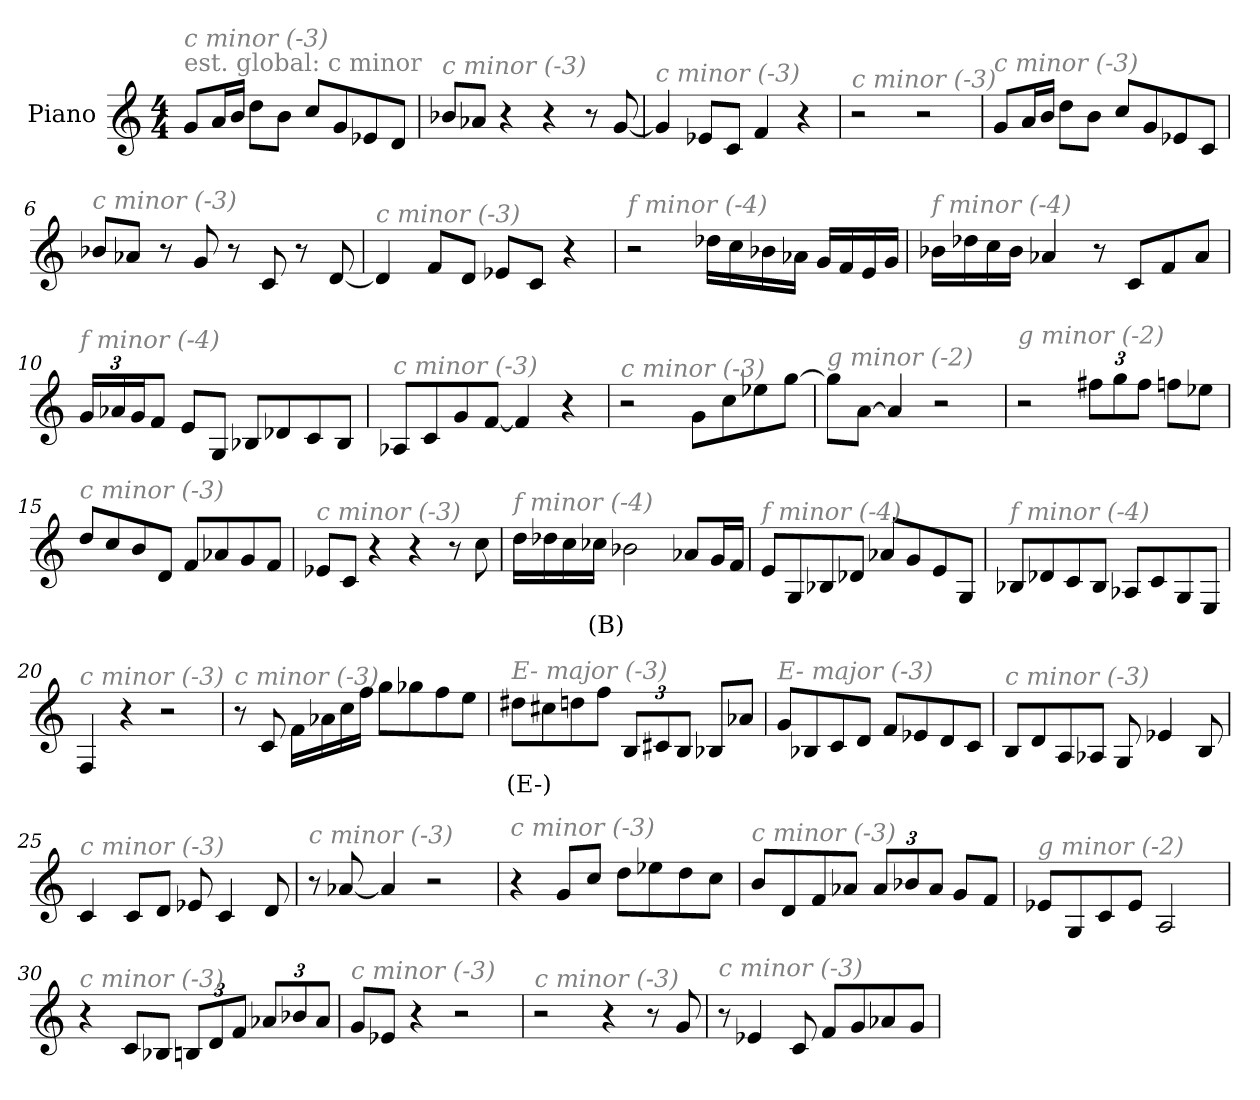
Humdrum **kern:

**kern	**text
*part1	*part1
*staff1	*staff1
*I"Piano	*
*I'Pno	*
*clefG2	*
*k[]	*
*M4/4	*
*MM224	*
=1	=1
!LO:TX:a:color=#808080:t=est. global&colon; c minor	!
!LO:TX:i:color=#808080:t=c minor (-3)	!
8g/L	.
16a/L	.
16b/JJ	.
8dd\L	.
8b\J	.
8cc/L	.
8g/	.
8e-X/	.
8d/J	.
=2	=2
!LO:TX:i:color=#808080:t=c minor (-3)	!
8b-X/L	.
8a-X/J	.
4r	.
4r	.
8r	.
[8g/	.
=3	=3
!LO:TX:i:color=#808080:t=c minor (-3)	!
4g/]	.
8e-X/L	.
8c/J	.
4f/	.
4r	.
=4	=4
!LO:TX:i:color=#808080:t=c minor (-3)	!
2r	.
2r	.
!!LO:LB:g=z
=5	=5
!LO:TX:i:color=#808080:t=c minor (-3)	!
8g/L	.
16a/L	.
16b/JJ	.
8dd\L	.
8b\J	.
8cc/L	.
8g/	.
8e-X/	.
8c/J	.
=6	=6
!LO:TX:i:color=#808080:t=c minor (-3)	!
8b-X/L	.
8a-X/J	.
8r	.
8g/	.
8r	.
8c/	.
8r	.
[8d/	.
=7	=7
!LO:TX:i:color=#808080:t=c minor (-3)	!
4d/]	.
8f/L	.
8d/J	.
8e-X/L	.
8c/J	.
4r	.
=8	=8
!LO:TX:i:color=#808080:t=f minor (-4)	!
2r	.
16dd-X\LL	.
16cc\	.
16b-X\	.
16a-X\JJ	.
16g/LL	.
16f/	.
16e/	.
16g/JJ	.
!!LO:LB:g=z
=9	=9
!LO:TX:i:color=#808080:t=f minor (-4)	!
16b-X\LL	.
16dd-X\	.
16cc\	.
16b-\JJ	.
4a-X/	.
8r	.
8c/L	.
8f/	.
8a-/J	.
=10	=10
*Xbrackettup	*
!LO:TX:i:color=#808080:t=f minor (-4)	!
24g/LL	.
24a-X/	.
24g/J	.
8f/J	.
8e/L	.
8G/J	.
8B-X/L	.
8d-X/	.
8c/	.
8B-/J	.
=11	=11
!LO:TX:i:color=#808080:t=c minor (-3)	!
8A-X/L	.
8c/	.
8g/	.
[8f/J	.
4f/]	.
4r	.
=12	=12
!LO:TX:i:color=#808080:t=c minor (-3)	!
2r	.
8g\L	.
8cc\	.
8ee-X\	.
[8gg\J	.
!!LO:LB:g=z
=13	=13
!LO:TX:i:color=#808080:t=g minor (-2)	!
8gg\L]	.
[8a\J	.
4a/]	.
2r	.
=14	=14
!LO:TX:i:color=#808080:t=g minor (-2)	!
2r	.
12ff#X\L	.
12gg\	.
12ff#\J	.
8ffn\L	.
8ee-X\J	.
=15	=15
!LO:TX:i:color=#808080:t=c minor (-3)	!
8dd/L	.
8cc/	.
8b/	.
8d/J	.
8f/L	.
8a-X/	.
8g/	.
8f/J	.
=16	=16
!LO:TX:i:color=#808080:t=c minor (-3)	!
8e-X/L	.
8c/J	.
4r	.
4r	.
8r	.
8cc\	.
!!LO:LB:g=z
=17	=17
!LO:TX:i:color=#808080:t=f minor (-4)	!
16dd\LL	.
16dd-X\	.
16cc\	.
16cc-Xi\JJ	(B)
2b-X\	.
8a-X/L	.
16g/L	.
16f/JJ	.
=18	=18
!LO:TX:i:color=#808080:t=f minor (-4)	!
8e/L	.
8G/	.
8B-X/	.
8d-X/J	.
8a-X/L	.
8g/	.
8e/	.
8G/J	.
=19	=19
!LO:TX:i:color=#808080:t=f minor (-4)	!
8B-X/L	.
8d-X/	.
8c/	.
8B-/J	.
8A-X/L	.
8c/	.
8G/	.
8E/J	.
=20	=20
!LO:TX:i:color=#808080:t=c minor (-3)	!
4F/	.
4r	.
2r	.
!!LO:LB:g=z
=21	=21
!LO:TX:i:color=#808080:t=c minor (-3)	!
8r	.
8c/	.
16f\LL	.
16a-X\	.
16cc\	.
16ff\JJ	.
8gg\L	.
8gg-X\	.
8ff\	.
8ee\J	.
=22	=22
!LO:TX:i:color=#808080:t=E- major (-3)	!
8dd#Xj\L	(E-)
8cc#X\	.
8dd\	.
8ff\J	.
12B/L	.
12c#X/	.
12B/J	.
8B-X/L	.
8a-X/J	.
=23	=23
!LO:TX:i:color=#808080:t=E- major (-3)	!
8g/L	.
8B-X/	.
8c/	.
8d/J	.
8f/L	.
8e-X/	.
8d/	.
8c/J	.
!!LO:LB:g=z
=24	=24
!LO:TX:i:color=#808080:t=c minor (-3)	!
8B/L	.
8d/	.
8A/	.
8A-X/J	.
8G/	.
4e-X/	.
8B/	.
=25	=25
!LO:TX:i:color=#808080:t=c minor (-3)	!
4c/	.
8c/L	.
8d/J	.
8e-X/	.
4c/	.
8d/	.
=26	=26
!LO:TX:i:color=#808080:t=c minor (-3)	!
8r	.
[8a-X/	.
4a-/]	.
2r	.
=27	=27
!LO:TX:i:color=#808080:t=c minor (-3)	!
4r	.
8g/L	.
8cc/J	.
8dd\L	.
8ee-X\	.
8dd\	.
8cc\J	.
!!LO:LB:g=z
=28	=28
!LO:TX:i:color=#808080:t=c minor (-3)	!
8b/L	.
8d/	.
8f/	.
8a-X/J	.
12a-/L	.
12b-X/	.
12a-/J	.
8g/L	.
8f/J	.
=29	=29
!LO:TX:i:color=#808080:t=g minor (-2)	!
8e-X/L	.
8G/	.
8c/	.
8e-/J	.
2A/	.
=30	=30
!LO:TX:i:color=#808080:t=c minor (-3)	!
4r	.
8c/L	.
8B-X/J	.
12Bn/L	.
12d/	.
12f/J	.
12a-X/L	.
12b-X/	.
12a-/J	.
=31	=31
!LO:TX:i:color=#808080:t=c minor (-3)	!
8g/L	.
8e-X/J	.
4r	.
2r	.
=32	=32
!LO:TX:i:color=#808080:t=c minor (-3)	!
2r	.
4r	.
8r	.
8g/	.
!!LO:LB:g=z
=33	=33
!LO:TX:i:color=#808080:t=c minor (-3)	!
8r	.
4e-X/	.
8c/	.
8f/L	.
8g/	.
8a-X/	.
8g/J	.
=	=
*-	*-
